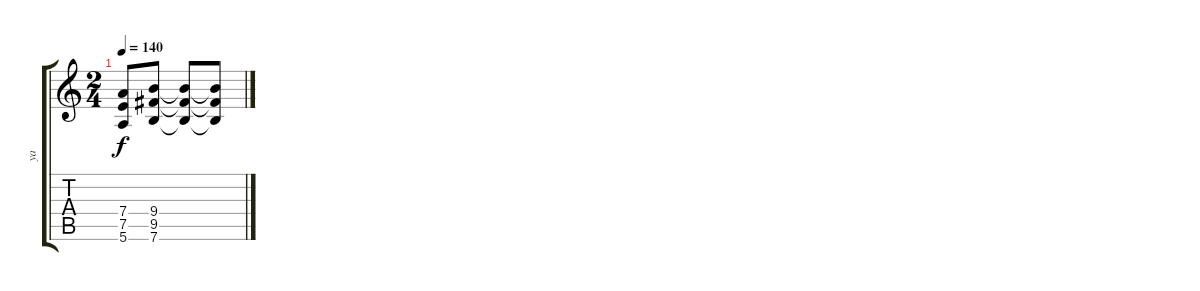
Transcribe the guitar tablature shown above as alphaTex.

\track ("ya" "ya") {instrument overdrivenguitar}
\staff {score tabs}
\tuning (E4 B3 G3 D3 A2 E2) {hide}
\ts (2 4)
\tempo 140
\clef g2
\ks c
(7.4 7.5 5.6).8{dy f} (9.4 9.5 7.6).8 (9.4{t} 9.5{t} 7.6{t}).8 (9.4{t} 9.5{t} 7.6{t}).8
